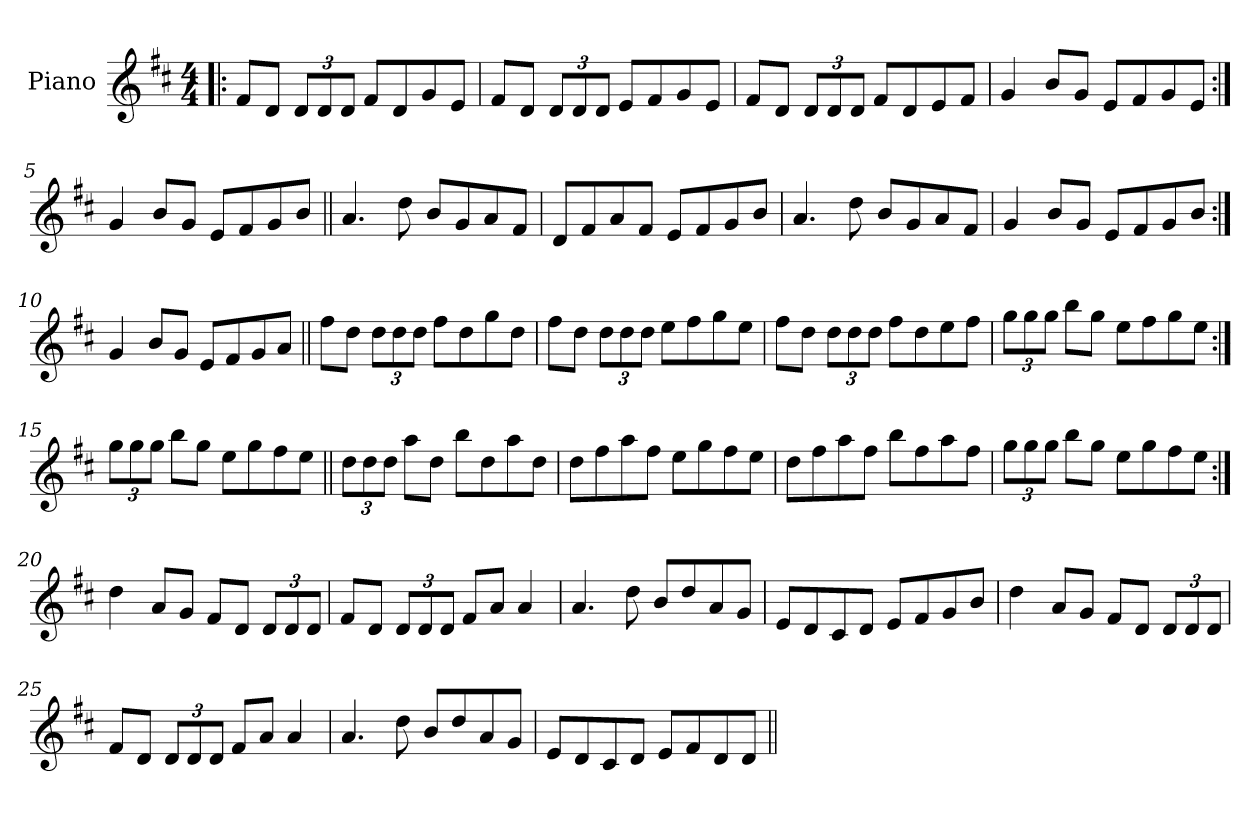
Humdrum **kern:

**kern
*part1
*staff1
*I"Piano
*I'Pno
*clefG2
*k[f#c#]
*D:
*M4/4
=1!|:
8f#/L
8d/J
12d/L
12d/
12d/J
8f#/L
8d/
8g/
8e/J
=2
8f#/L
8d/J
12d/L
12d/
12d/J
8e/L
8f#/
8g/
8e/J
=3
8f#/L
8d/J
12d/L
12d/
12d/J
8f#/L
8d/
8e/
8f#/J
=4
4g/
8b/L
8g/J
8e/L
8f#/
8g/
8e/J
=5:|!
4g/
8b/L
8g/J
8e/L
8f#/
8g/
8b/J
=6||
4.a/
8dd\
8b/L
8g/
8a/
8f#/J
=7
8d/L
8f#/
8a/
8f#/J
8e/L
8f#/
8g/
8b/J
=8
4.a/
8dd\
8b/L
8g/
8a/
8f#/J
=9
4g/
8b/L
8g/J
8e/L
8f#/
8g/
8b/J
=10:|!
4g/
8b/L
8g/J
8e/L
8f#/
8g/
8a/J
=11||
8ff#\L
8dd\J
12dd\L
12dd\
12dd\J
8ff#\L
8dd\
8gg\
8dd\J
=12
8ff#\L
8dd\J
12dd\L
12dd\
12dd\J
8ee\L
8ff#\
8gg\
8ee\J
=13
8ff#\L
8dd\J
12dd\L
12dd\
12dd\J
8ff#\L
8dd\
8ee\
8ff#\J
=14
12gg\L
12gg\
12gg\J
8bb\L
8gg\J
8ee\L
8ff#\
8gg\
8ee\J
=15:|!
12gg\L
12gg\
12gg\J
8bb\L
8gg\J
8ee\L
8gg\
8ff#\
8ee\J
=16||
12dd\L
12dd\
12dd\J
8aa\L
8dd\J
8bb\L
8dd\
8aa\
8dd\J
=17
8dd\L
8ff#\
8aa\
8ff#\J
8ee\L
8gg\
8ff#\
8ee\J
=18
8dd\L
8ff#\
8aa\
8ff#\J
8bb\L
8ff#\
8aa\
8ff#\J
=19
12gg\L
12gg\
12gg\J
8bb\L
8gg\J
8ee\L
8gg\
8ff#\
8ee\J
=20:|!
4dd\
8a/L
8g/J
8f#/L
8d/J
12d/L
12d/
12d/J
=21
8f#/L
8d/J
12d/L
12d/
12d/J
8f#/L
8a/J
4a/
=22
4.a/
8dd\
8b/L
8dd/
8a/
8g/J
=23
8e/L
8d/
8c#/
8d/J
8e/L
8f#/
8g/
8b/J
=24
4dd\
8a/L
8g/J
8f#/L
8d/J
12d/L
12d/
12d/J
=25
8f#/L
8d/J
12d/L
12d/
12d/J
8f#/L
8a/J
4a/
=26
4.a/
8dd\
8b/L
8dd/
8a/
8g/J
=27
8e/L
8d/
8c#/
8d/J
8e/L
8f#/
8d/
8d/J
=||
*-
